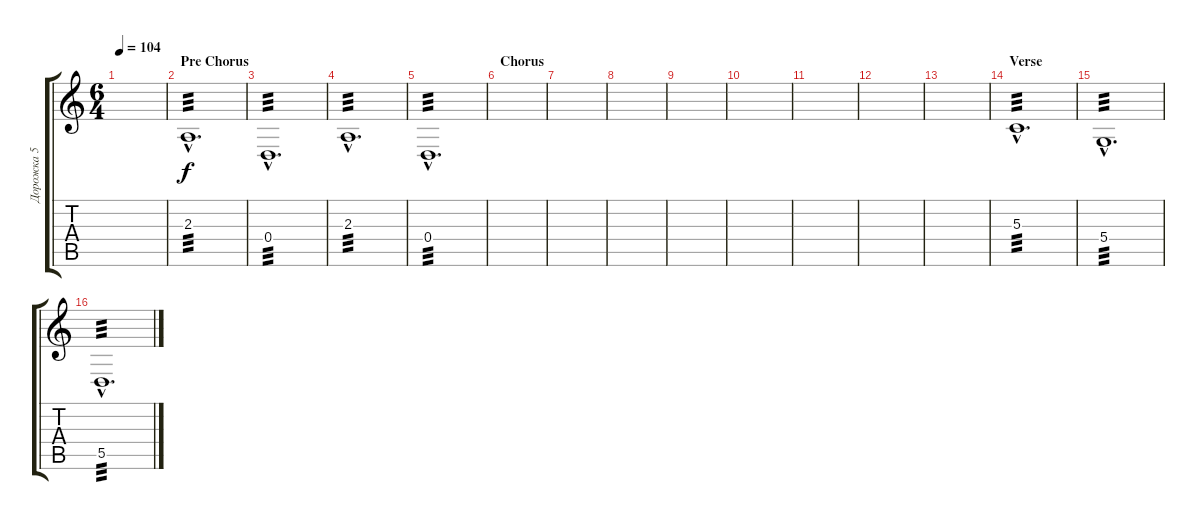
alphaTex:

\track ("Дорожка 5" "Дорожка 5") {instrument fx3crystal}
\staff {score tabs}
\tuning (E4 B3 G3 D3 A2 E2) {hide}
\ts (6 4)
\tempo 104
\clef g2
\ks c
|
\section ("" "Pre Chorus")
2.3{hac}.1{d tp 3} |
0.4{hac}.1{d tp 3} |
2.3{hac}.1{d tp 3} |
0.4{hac}.1{d tp 3} |
\section ("" "Chorus")
|
|
|
|
|
|
|
|
\section ("" "Verse")
5.3{hac}.1{d tp 3} |
5.4{hac}.1{d tp 3} |
5.5{hac}.1{d tp 3}
